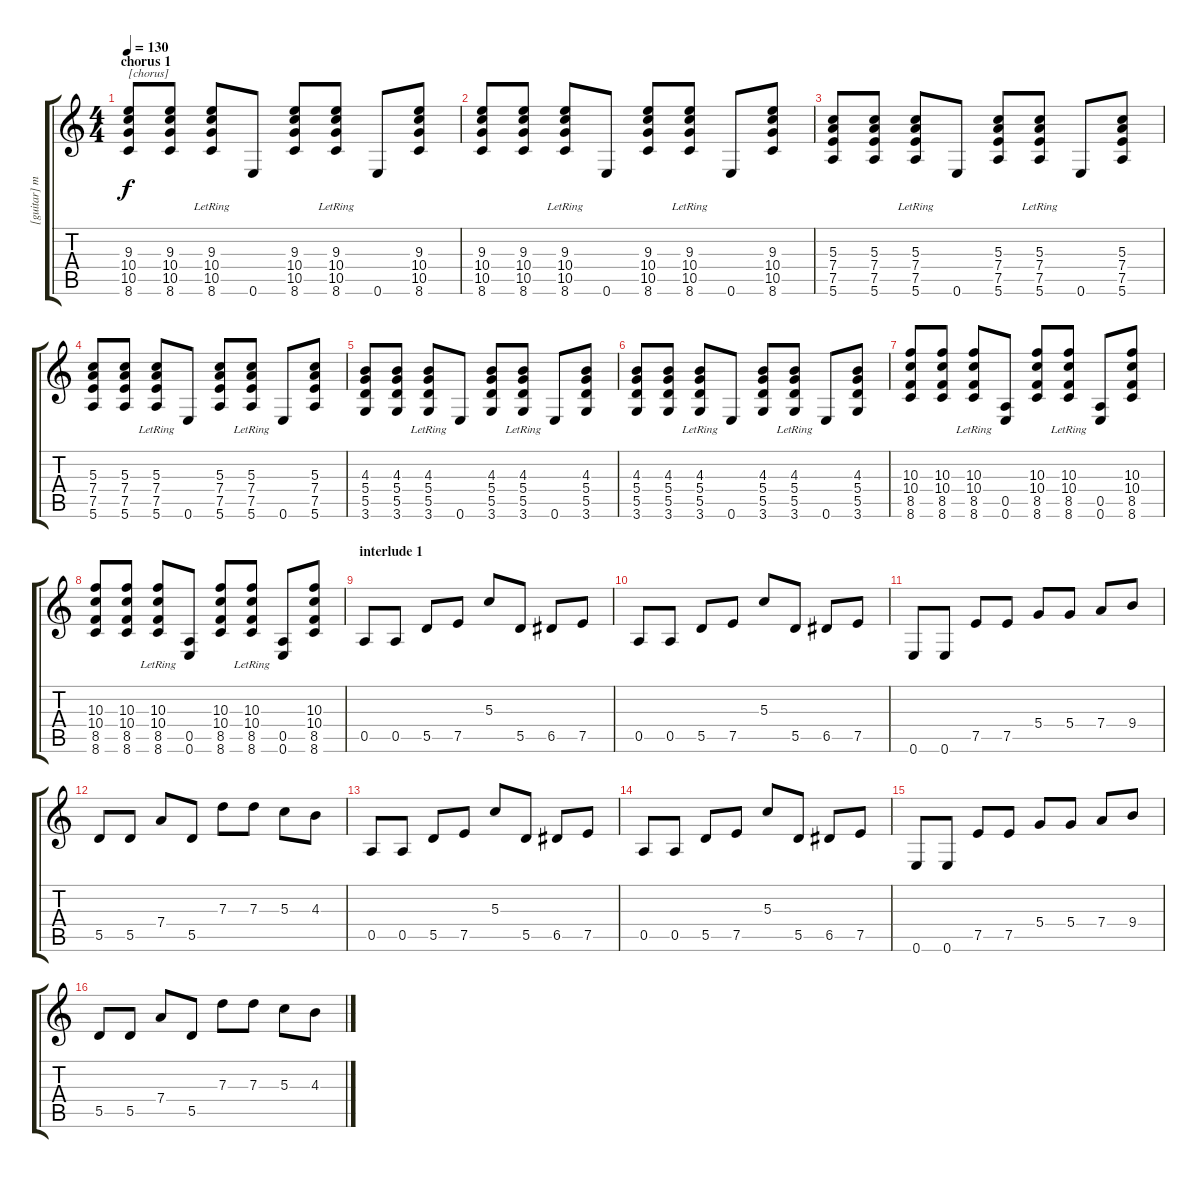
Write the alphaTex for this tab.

\track ("[guitar] matt" "[guitar] m") {instrument overdrivenguitar}
\staff {score tabs}
\tuning (E4 B3 G3 D3 A2 E2) {hide}
\ts (4 4)
\section ("" "chorus 1")
\tempo 130
\clef g2
\ks c
(9.3 10.4 10.5 8.6).8{txt "[chorus]" dy f} (9.3 10.4 10.5 8.6).8 (9.3{lr} 10.4{lr} 10.5{lr} 8.6).8 0.6.8 (9.3 10.4 10.5 8.6).8 (9.3{lr} 10.4{lr} 10.5{lr} 8.6).8 0.6.8 (9.3 10.4 10.5 8.6).8 |
(9.3 10.4 10.5 8.6).8 (9.3 10.4 10.5 8.6).8 (9.3{lr} 10.4{lr} 10.5{lr} 8.6).8 0.6.8 (9.3 10.4 10.5 8.6).8 (9.3{lr} 10.4{lr} 10.5{lr} 8.6).8 0.6.8 (9.3 10.4 10.5 8.6).8 |
(5.3 7.4 7.5 5.6).8 (5.3 7.4 7.5 5.6).8 (5.3{lr} 7.4{lr} 7.5{lr} 5.6).8 0.6.8 (5.3 7.4 7.5 5.6).8 (5.3{lr} 7.4{lr} 7.5{lr} 5.6).8 0.6.8 (5.3 7.4 7.5 5.6).8 |
(5.3 7.4 7.5 5.6).8 (5.3 7.4 7.5 5.6).8 (5.3{lr} 7.4{lr} 7.5{lr} 5.6).8 0.6.8 (5.3 7.4 7.5 5.6).8 (5.3{lr} 7.4{lr} 7.5{lr} 5.6).8 0.6.8 (5.3 7.4 7.5 5.6).8 |
(4.3 5.4 5.5 3.6).8 (4.3 5.4 5.5 3.6).8 (4.3{lr} 5.4{lr} 5.5{lr} 3.6).8 0.6.8 (4.3 5.4 5.5 3.6).8 (4.3{lr} 5.4{lr} 5.5{lr} 3.6).8 0.6.8 (4.3 5.4 5.5 3.6).8 |
(4.3 5.4 5.5 3.6).8 (4.3 5.4 5.5 3.6).8 (4.3{lr} 5.4{lr} 5.5{lr} 3.6).8 0.6.8 (4.3 5.4 5.5 3.6).8 (4.3{lr} 5.4{lr} 5.5{lr} 3.6).8 0.6.8 (4.3 5.4 5.5 3.6).8 |
(10.3 10.4 8.5 8.6).8 (10.3 10.4 8.5 8.6).8 (10.3{lr} 10.4{lr} 8.5{lr} 8.6).8 (0.5 0.6).8 (10.3 10.4 8.5 8.6).8 (10.3{lr} 10.4{lr} 8.5{lr} 8.6).8 (0.5 0.6).8 (10.3 10.4 8.5 8.6).8 |
(10.3 10.4 8.5 8.6).8 (10.3 10.4 8.5 8.6).8 (10.3{lr} 10.4{lr} 8.5{lr} 8.6).8 (0.5 0.6).8 (10.3 10.4 8.5 8.6).8 (10.3{lr} 10.4{lr} 8.5{lr} 8.6).8 (0.5 0.6).8 (10.3 10.4 8.5 8.6).8 |
\section ("" "interlude 1")
0.5.8 0.5.8 5.5.8 7.5.8 5.3.8 5.5.8 6.5.8 7.5.8 |
0.5.8 0.5.8 5.5.8 7.5.8 5.3.8 5.5.8 6.5.8 7.5.8 |
0.6.8 0.6.8 7.5.8 7.5.8 5.4.8 5.4.8 7.4.8 9.4.8 |
5.5.8 5.5.8 7.4.8 5.5.8 7.3.8 7.3.8 5.3.8 4.3.8 |
0.5.8 0.5.8 5.5.8 7.5.8 5.3.8 5.5.8 6.5.8 7.5.8 |
0.5.8 0.5.8 5.5.8 7.5.8 5.3.8 5.5.8 6.5.8 7.5.8 |
0.6.8 0.6.8 7.5.8 7.5.8 5.4.8 5.4.8 7.4.8 9.4.8 |
5.5.8 5.5.8 7.4.8 5.5.8 7.3.8 7.3.8 5.3.8 4.3.8
